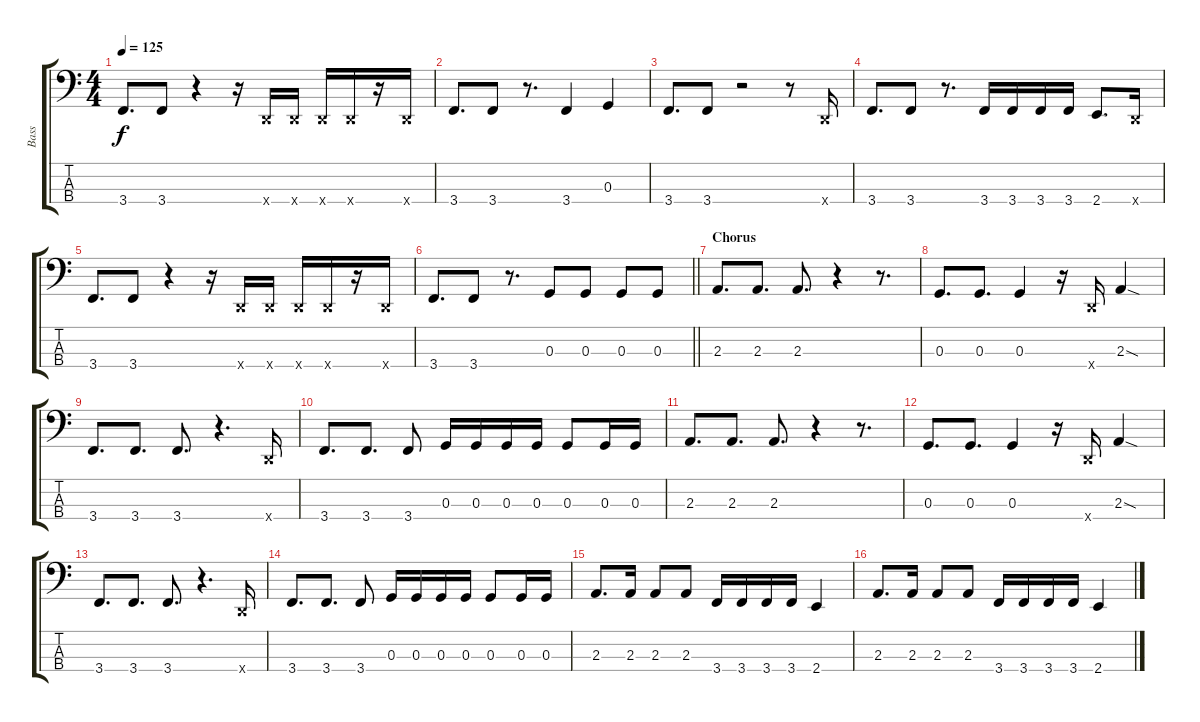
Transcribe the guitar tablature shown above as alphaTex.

\track ("Bass" "Bass") {instrument electricbassfinger}
\staff {score tabs}
\tuning (F2 C2 G1 D1) {hide}
\ts (4 4)
\tempo 125
\clef f4
\ks c
3.4.8{d dy f} 3.4.8 r.4 r.16 0.4{x}.16 0.4{x}.16 0.4{x}.16 0.4{x}.16 r.16 0.4{x}.16 |
3.4.8{d} 3.4.8 r.8{d} 3.4.4 0.3.4 |
3.4.8{d} 3.4.8 r.2 r.8 0.4{x}.16 |
3.4.8{d} 3.4.8 r.8{d} 3.4.16 3.4.16 3.4.16 3.4.16 2.4.8{d} 0.4{x}.16 |
3.4.8{d} 3.4.8 r.4 r.16 0.4{x}.16 0.4{x}.16 0.4{x}.16 0.4{x}.16 r.16 0.4{x}.16 |
\barLineRight lightlight
3.4.8{d} 3.4.8 r.8{d} 0.3.8 0.3.8 0.3.8 0.3.8 |
\section ("" "Chorus")
2.3.8{d} 2.3.8{d} 2.3.8{d} r.4 r.8{d} |
0.3.8{d} 0.3.8{d} 0.3.4 r.16 0.4{x}.16 2.3{sod}.4 |
3.4.8{d} 3.4.8{d} 3.4.8{d} r.4{d} 0.4{x}.16 |
3.4.8{d} 3.4.8{d} 3.4.8 0.3.16 0.3.16 0.3.16 0.3.16 0.3.8 0.3.16 0.3.16 |
2.3.8{d} 2.3.8{d} 2.3.8{d} r.4 r.8{d} |
0.3.8{d} 0.3.8{d} 0.3.4 r.16 0.4{x}.16 2.3{sod}.4 |
3.4.8{d} 3.4.8{d} 3.4.8{d} r.4{d} 0.4{x}.16 |
3.4.8{d} 3.4.8{d} 3.4.8 0.3.16 0.3.16 0.3.16 0.3.16 0.3.8 0.3.16 0.3.16 |
2.3.8{d} 2.3.16 2.3.8 2.3.8 3.4.16 3.4.16 3.4.16 3.4.16 2.4.4 |
2.3.8{d} 2.3.16 2.3.8 2.3.8 3.4.16 3.4.16 3.4.16 3.4.16 2.4.4
